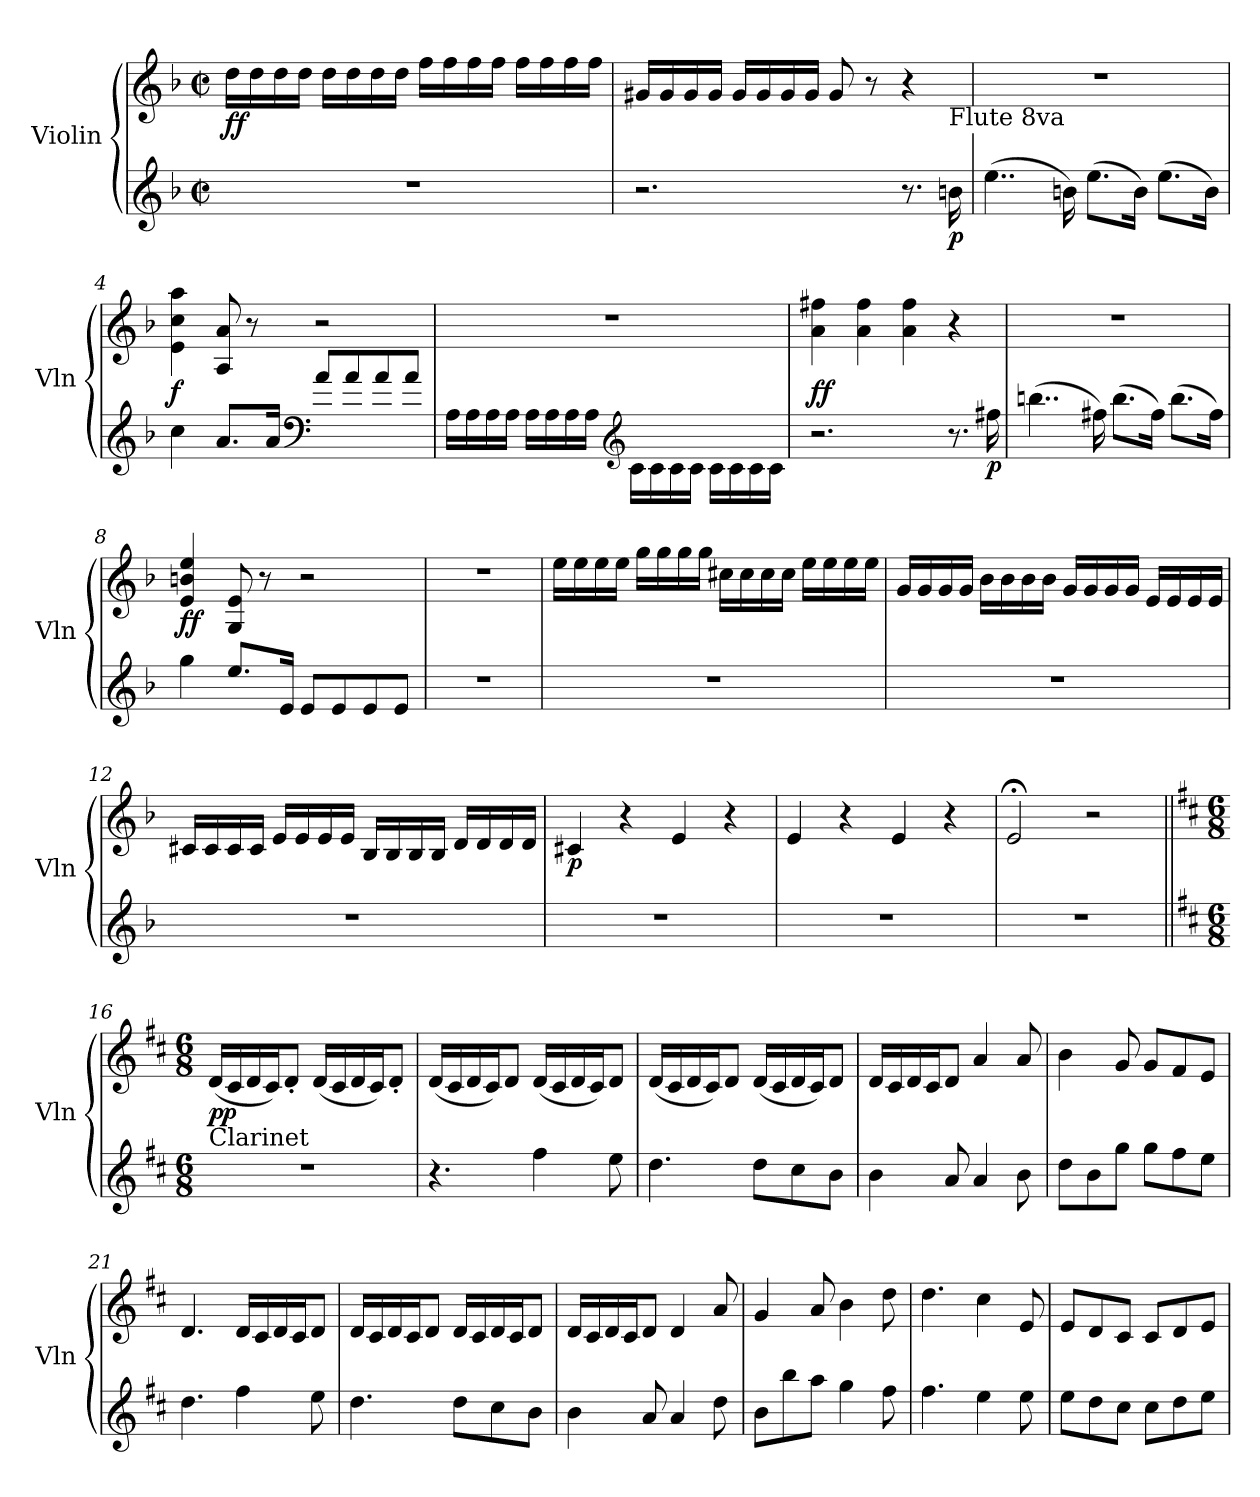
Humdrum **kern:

**kern	**dynam	**kern	**dynam
*part2	*part2	*part1	*part1
*staff2	*staff2	*staff1	*staff1
*I"Violin	*	*I"Violin	*
*I'Vln	*	*I'Vln	*
*clefG2	*	*clefG2	*
*k[b-]	*	*k[b-]	*
*M2/2	*	*M2/2	*
*met(c|)	*	*met(c|)	*
=1	=1	=1	=1
!	!	!	!LO:DY:b
1r	.	16dd\LL	ff
.	.	16dd\	.
.	.	16dd\	.
.	.	16dd\JJ	.
.	.	16dd\LL	.
.	.	16dd\	.
.	.	16dd\	.
.	.	16dd\JJ	.
.	.	16ff\LL	.
.	.	16ff\	.
.	.	16ff\	.
.	.	16ff\JJ	.
.	.	16ff\LL	.
.	.	16ff\	.
.	.	16ff\	.
.	.	16ff\JJ	.
=2	=2	=2	=2
*	*	*^	*
2.r	.	16g#X/LL	2...ryy	.
.	.	16g#/	.	.
.	.	16g#/	.	.
.	.	16g#/JJ	.	.
.	.	16g#/LL	.	.
.	.	16g#/	.	.
.	.	16g#/	.	.
.	.	16g#/JJ	.	.
.	.	8g#/	.	.
.	.	8r	.	.
8.r	.	4r	.	.
!	!	!	!LO:TX:b:t=Flute 8va	!
!	!LO:DY:b	!	!	!
16bn\	p	.	16ryy	.
*	*	*v	*v	*
=3	=3	=3	=3
(>4..ee\	.	1r	.
16bn\)	.	.	.
(>8.ee\L	.	.	.
16b\Jk)	.	.	.
(>8.ee\L	.	.	.
16b\Jk)	.	.	.
!!LO:LB:g=z
=4	=4	=4	=4
!	!	!	!LO:DY:b
4cc\	.	4e\ 4cc\ 4aa\	f
8.a/L	.	8A/ 8a/	.
.	.	8r	.
16a/Jk	.	.	.
*clefF4	*	*	*
8a/L	.	2r	.
8a/	.	.	.
8a/	.	.	.
8a/J	.	.	.
=5	=5	=5	=5
16A\LL	.	1r	.
16A\	.	.	.
16A\	.	.	.
16A\JJ	.	.	.
16A\LL	.	.	.
16A\	.	.	.
16A\	.	.	.
16A\JJ	.	.	.
*clefG2	*	*	*
16c\LL	.	.	.
16c\	.	.	.
16c\	.	.	.
16c\JJ	.	.	.
16c\LL	.	.	.
16c\	.	.	.
16c\	.	.	.
16c\JJ	.	.	.
=6	=6	=6	=6
!	!	!	!LO:DY:b
2.r	.	4a\ 4ff#X\	ff
.	.	4a\ 4ff#\	.
.	.	4a\ 4ff#\	.
8.r	.	4r	.
!	!LO:DY:b	!	!
16ff#X\	p	.	.
!!LO:LB:g=z
=7	=7	=7	=7
(>4..bbn\	.	1r	.
16ff#X\)	.	.	.
(>8.bb\L	.	.	.
16ff#\Jk)	.	.	.
(>8.bb\L	.	.	.
16ff#\Jk)	.	.	.
=8	=8	=8	=8
!	!	!	!LO:DY:b
4gg\	.	4e/ 4bn/ 4ee/	ff
8.ee/L	.	8G/ 8e/	.
.	.	8r	.
16e/Jk	.	.	.
8e/L	.	2r	.
8e/	.	.	.
8e/	.	.	.
8e/J	.	.	.
=9	=9	=9	=9
1r	.	1r	.
=10	=10	=10	=10
1r	.	16ee\LL	.
.	.	16ee\	.
.	.	16ee\	.
.	.	16ee\JJ	.
.	.	16gg\LL	.
.	.	16gg\	.
.	.	16gg\	.
.	.	16gg\JJ	.
.	.	16cc#X\LL	.
.	.	16cc#\	.
.	.	16cc#\	.
.	.	16cc#\JJ	.
.	.	16ee\LL	.
.	.	16ee\	.
.	.	16ee\	.
.	.	16ee\JJ	.
!!LO:LB:g=z
=11	=11	=11	=11
1r	.	16g/LL	.
.	.	16g/	.
.	.	16g/	.
.	.	16g/JJ	.
.	.	16b-\LL	.
.	.	16b-\	.
.	.	16b-\	.
.	.	16b-\JJ	.
.	.	16g/LL	.
.	.	16g/	.
.	.	16g/	.
.	.	16g/JJ	.
.	.	16e/LL	.
.	.	16e/	.
.	.	16e/	.
.	.	16e/JJ	.
=12	=12	=12	=12
1r	.	16c#X/LL	.
.	.	16c#/	.
.	.	16c#/	.
.	.	16c#/JJ	.
.	.	16e/LL	.
.	.	16e/	.
.	.	16e/	.
.	.	16e/JJ	.
.	.	16B-/LL	.
.	.	16B-/	.
.	.	16B-/	.
.	.	16B-/JJ	.
.	.	16d/LL	.
.	.	16d/	.
.	.	16d/	.
.	.	16d/JJ	.
=13	=13	=13	=13
!	!	!	!LO:DY:b
1r	.	4c#X/	p
.	.	4r	.
.	.	4e/	.
.	.	4r	.
!!LO:LB:g=z
=14	=14	=14	=14
1r	.	4e/	.
.	.	4r	.
.	.	4e/	.
.	.	4r	.
=15	=15	=15	=15
1r	.	2e;</	.
.	.	2r	.
=16||	=16||	=16||	=16||
*k[f#c#]	*	*k[f#c#]	*
*M6/8	*	*M6/8	*
!LO:TX:a:t=Clarinet	!	!	!
!	!	!	!LO:DY:b
2.r	.	(<16d/LL	pp
.	.	16c#/	.
.	.	16d/	.
.	.	16c#/J)	.
.	.	8d'/J	.
.	.	(<16d/LL	.
.	.	16c#/	.
.	.	16d/	.
.	.	16c#/J)	.
.	.	8d'/J	.
=17	=17	=17	=17
4.r	.	(<16d/LL	.
.	.	16c#/	.
.	.	16d/	.
.	.	16c#/J)	.
.	.	8d/J	.
4ff#\	.	(<16d/LL	.
.	.	16c#/	.
.	.	16d/	.
.	.	16c#/J)	.
8ee\	.	8d/J	.
!!LO:PB:g=z
=18	=18	=18	=18
4.dd\	.	(<16d/LL	.
.	.	16c#/	.
.	.	16d/	.
.	.	16c#/J)	.
.	.	8d/J	.
8dd\L	.	(<16d/LL	.
.	.	16c#/	.
8cc#\	.	16d/	.
.	.	16c#/J)	.
8b\J	.	8d/J	.
=19	=19	=19	=19
4b\	.	16d/LL	.
.	.	16c#/	.
.	.	16d/	.
.	.	16c#/J	.
8a/	.	8d/J	.
4a/	.	4a/	.
8b\	.	8a/	.
=20	=20	=20	=20
8dd\L	.	4b\	.
8b\	.	.	.
8gg\J	.	8g/	.
8gg\L	.	8g/L	.
8ff#\	.	8f#/	.
8ee\J	.	8e/J	.
=21	=21	=21	=21
4.dd\	.	4.d/	.
4ff#\	.	16d/LL	.
.	.	16c#/	.
.	.	16d/	.
.	.	16c#/J	.
8ee\	.	8d/J	.
!!LO:LB:g=z
=22	=22	=22	=22
4.dd\	.	16d/LL	.
.	.	16c#/	.
.	.	16d/	.
.	.	16c#/J	.
.	.	8d/J	.
8dd\L	.	16d/LL	.
.	.	16c#/	.
8cc#\	.	16d/	.
.	.	16c#/J	.
8b\J	.	8d/J	.
=23	=23	=23	=23
4b\	.	16d/LL	.
.	.	16c#/	.
.	.	16d/	.
.	.	16c#/J	.
8a/	.	8d/J	.
4a/	.	4d/	.
8dd\	.	8a/	.
=24	=24	=24	=24
8b\L	.	4g/	.
8bb\	.	.	.
8aa\J	.	8a/	.
4gg\	.	4b\	.
8ff#\	.	8dd\	.
=25	=25	=25	=25
4.ff#\	.	4.dd\	.
4ee\	.	4cc#\	.
8ee\	.	8e/	.
=26	=26	=26	=26
8ee\L	.	8e/L	.
8dd\	.	8d/	.
8cc#\J	.	8c#/J	.
8cc#\L	.	8c#/L	.
8dd\	.	8d/	.
8ee\J	.	8e/J	.
=	=	=	=
*-	*-	*-	*-
